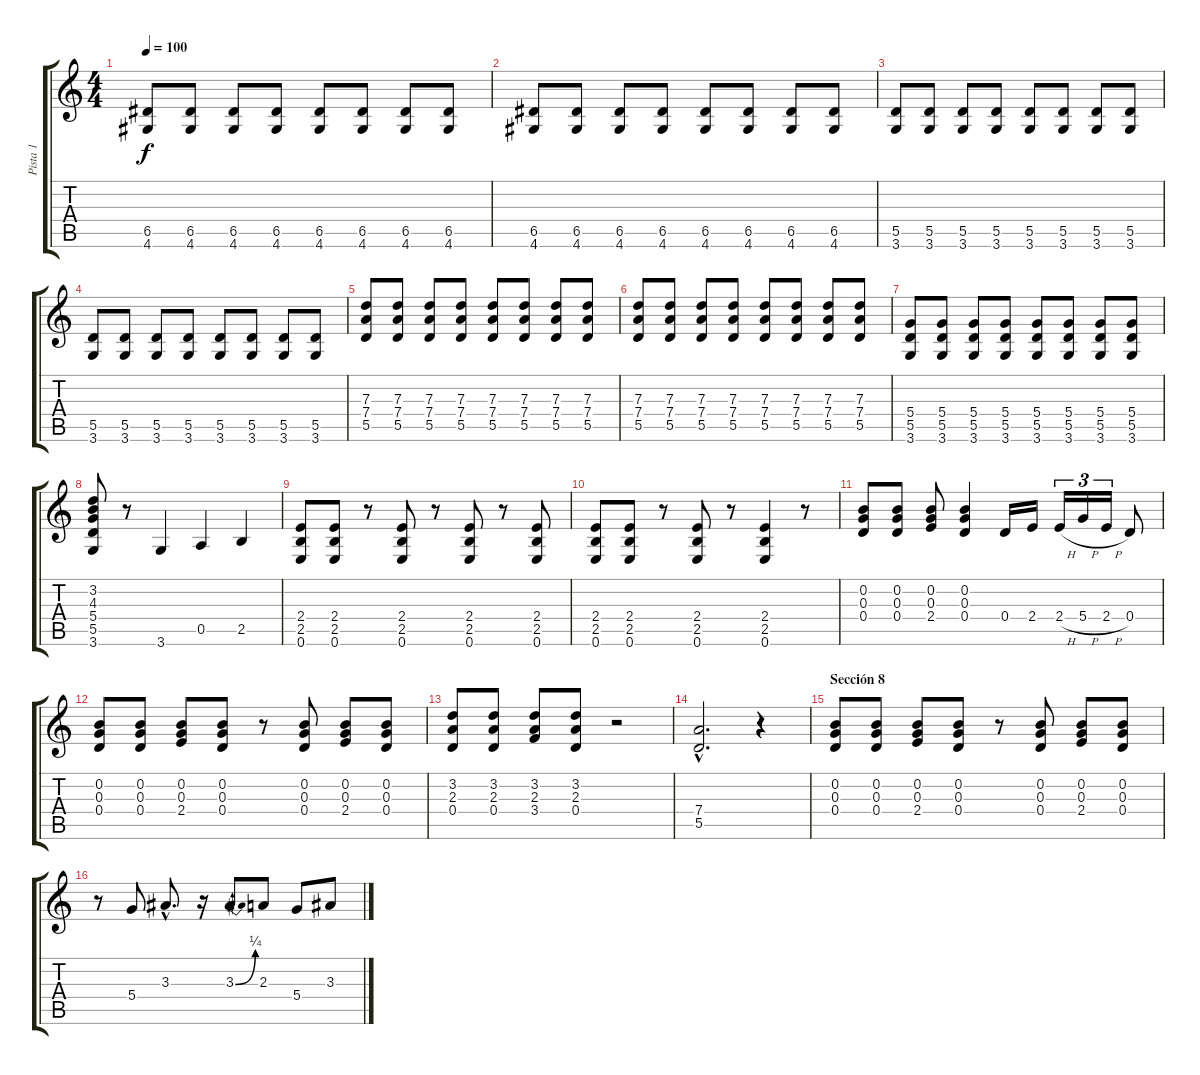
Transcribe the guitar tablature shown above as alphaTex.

\track ("Pista 1" "Pista 1") {instrument overdrivenguitar}
\staff {score tabs}
\tuning (E4 B3 G3 D3 A2 E2) {hide}
\ts (4 4)
\tempo 100
\clef g2
\ks c
(6.5 4.6).8{dy f} (6.5 4.6).8 (6.5 4.6).8 (6.5 4.6).8 (6.5 4.6).8 (6.5 4.6).8 (6.5 4.6).8 (6.5 4.6).8 |
(6.5 4.6).8 (6.5 4.6).8 (6.5 4.6).8 (6.5 4.6).8 (6.5 4.6).8 (6.5 4.6).8 (6.5 4.6).8 (6.5 4.6).8 |
(5.5 3.6).8 (5.5 3.6).8 (5.5 3.6).8 (5.5 3.6).8 (5.5 3.6).8 (5.5 3.6).8 (5.5 3.6).8 (5.5 3.6).8 |
(5.5 3.6).8 (5.5 3.6).8 (5.5 3.6).8 (5.5 3.6).8 (5.5 3.6).8 (5.5 3.6).8 (5.5 3.6).8 (5.5 3.6).8 |
(7.3 7.4 5.5).8 (7.3 7.4 5.5).8 (7.3 7.4 5.5).8 (7.3 7.4 5.5).8 (7.3 7.4 5.5).8 (7.3 7.4 5.5).8 (7.3 7.4 5.5).8 (7.3 7.4 5.5).8 |
(7.3 7.4 5.5).8 (7.3 7.4 5.5).8 (7.3 7.4 5.5).8 (7.3 7.4 5.5).8 (7.3 7.4 5.5).8 (7.3 7.4 5.5).8 (7.3 7.4 5.5).8 (7.3 7.4 5.5).8 |
(5.4 5.5 3.6).8 (5.4 5.5 3.6).8 (5.4 5.5 3.6).8 (5.4 5.5 3.6).8 (5.4 5.5 3.6).8 (5.4 5.5 3.6).8 (5.4 5.5 3.6).8 (5.4 5.5 3.6).8 |
(3.2 4.3 5.4 5.5 3.6).8 r.8 3.6.4 0.5.4 2.5.4 |
(2.4 2.5 0.6).8 (2.4 2.5 0.6).8 r.8 (2.4 2.5 0.6).8 r.8 (2.4 2.5 0.6).8 r.8 (2.4 2.5 0.6).8 |
(2.4 2.5 0.6).8 (2.4 2.5 0.6).8 r.8 (2.4 2.5 0.6).8 r.8 (2.4 2.5 0.6).4 r.8 |
(0.2 0.3 0.4).8 (0.2 0.3 0.4).8 (0.2 0.3 2.4).8 (0.2 0.3 0.4).4 0.4.16 2.4.16 2.4{h}.16{tu (3 2)} 5.4{h}.16{tu (3 2)} 2.4{h}.16{tu (3 2)} 0.4.8 |
(0.2 0.3 0.4).8 (0.2 0.3 0.4).8 (0.2 0.3 2.4).8 (0.2 0.3 0.4).8 r.8 (0.2 0.3 0.4).8 (0.2 0.3 2.4).8 (0.2 0.3 0.4).8 |
(3.2 2.3 0.4).8 (3.2 2.3 0.4).8 (3.2 2.3 3.4).8 (3.2 2.3 0.4).8 r.2 |
(7.4{hac} 5.5{hac}).2{d} r.4 |
\section ("" "Sección 8")
(0.2 0.3 0.4).8 (0.2 0.3 0.4).8 (0.2 0.3 2.4).8 (0.2 0.3 0.4).8 r.8 (0.2 0.3 0.4).8 (0.2 0.3 2.4).8 (0.2 0.3 0.4).8 |
r.8{volume 13} 5.4.8 3.3{hac}.8{d} r.16 3.3{be (bend 0 0 60 1)}.8 2.3.8 5.4.8 3.3.8
